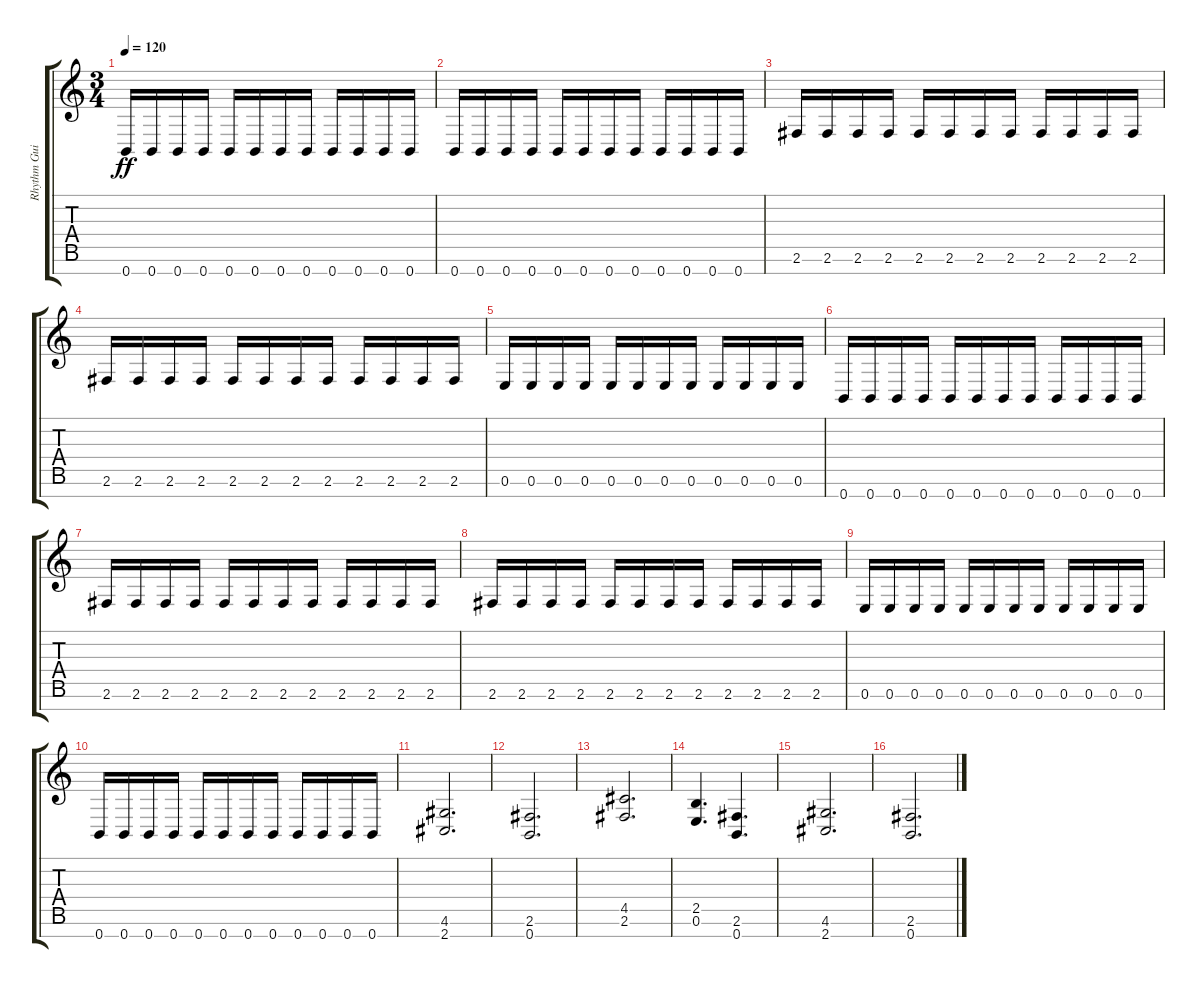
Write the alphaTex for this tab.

\track ("Rhythm Guitar I" "Rhythm Gui") {instrument overdrivenguitar}
\staff {score tabs}
\tuning (E4 B3 G3 D3 A2 E2 B1) {hide}
\ts (3 4)
\tempo 120
\clef g2
\ks c
0.7.16{dy ff} 0.7.16 0.7.16 0.7.16 0.7.16 0.7.16 0.7.16 0.7.16 0.7.16 0.7.16 0.7.16 0.7.16 |
0.7.16 0.7.16 0.7.16 0.7.16 0.7.16 0.7.16 0.7.16 0.7.16 0.7.16 0.7.16 0.7.16 0.7.16 |
2.6.16 2.6.16 2.6.16 2.6.16 2.6.16 2.6.16 2.6.16 2.6.16 2.6.16 2.6.16 2.6.16 2.6.16 |
2.6.16 2.6.16 2.6.16 2.6.16 2.6.16 2.6.16 2.6.16 2.6.16 2.6.16 2.6.16 2.6.16 2.6.16 |
0.6.16 0.6.16 0.6.16 0.6.16 0.6.16 0.6.16 0.6.16 0.6.16 0.6.16 0.6.16 0.6.16 0.6.16 |
0.7.16 0.7.16 0.7.16 0.7.16 0.7.16 0.7.16 0.7.16 0.7.16 0.7.16 0.7.16 0.7.16 0.7.16 |
2.6.16 2.6.16 2.6.16 2.6.16 2.6.16 2.6.16 2.6.16 2.6.16 2.6.16 2.6.16 2.6.16 2.6.16 |
2.6.16 2.6.16 2.6.16 2.6.16 2.6.16 2.6.16 2.6.16 2.6.16 2.6.16 2.6.16 2.6.16 2.6.16 |
0.6.16 0.6.16 0.6.16 0.6.16 0.6.16 0.6.16 0.6.16 0.6.16 0.6.16 0.6.16 0.6.16 0.6.16 |
0.7.16 0.7.16 0.7.16 0.7.16 0.7.16 0.7.16 0.7.16 0.7.16 0.7.16 0.7.16 0.7.16 0.7.16 |
(4.6 2.7).2{d} |
(2.6 0.7).2{d} |
(4.5 2.6).2{d} |
(2.5 0.6).4{d} (2.6 0.7).4{d} |
(4.6 2.7).2{d} |
(2.6 0.7).2{d}
